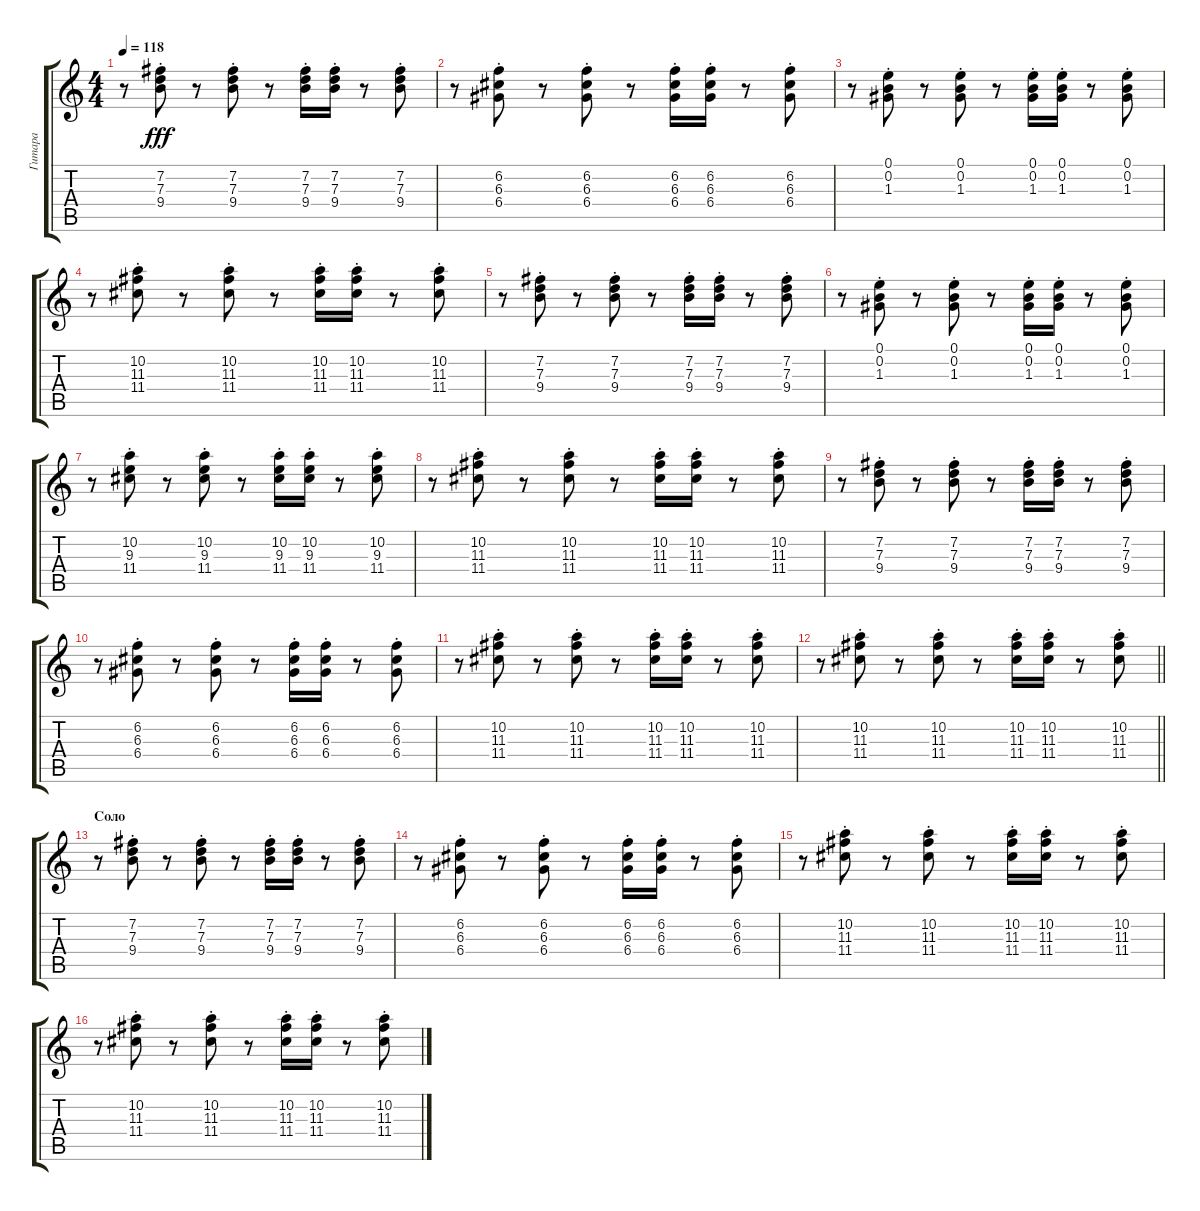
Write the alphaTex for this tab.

\track ("Гитара" "Гитара") {instrument acousticguitarsteel}
\staff {score tabs}
\tuning (E4 B3 G3 D3 A2 E2) {hide}
\ts (4 4)
\tempo 118
\clef g2
\ks c
r.8{dy fff} (7.2{st} 7.3{st} 9.4{st}).8 r.8 (7.2{st} 7.3{st} 9.4{st}).8 r.8 (7.2{st} 7.3{st} 9.4{st}).16 (7.2{st} 7.3{st} 9.4{st}).16 r.8 (7.2{st} 7.3{st} 9.4{st}).8 |
r.8 (6.2{st} 6.3{st} 6.4{st}).8 r.8 (6.2{st} 6.3{st} 6.4{st}).8 r.8 (6.2{st} 6.3{st} 6.4{st}).16 (6.2{st} 6.3{st} 6.4{st}).16 r.8 (6.2{st} 6.3{st} 6.4{st}).8 |
r.8 (0.1{st} 0.2{st} 1.3{st}).8 r.8 (0.1{st} 0.2{st} 1.3{st}).8 r.8 (0.1{st} 0.2{st} 1.3{st}).16 (0.1{st} 0.2{st} 1.3{st}).16 r.8 (0.1{st} 0.2{st} 1.3{st}).8 |
r.8 (10.2{st} 11.3{st} 11.4{st}).8 r.8 (10.2{st} 11.3{st} 11.4{st}).8 r.8 (10.2{st} 11.3{st} 11.4{st}).16 (10.2{st} 11.3{st} 11.4{st}).16 r.8 (10.2{st} 11.3{st} 11.4{st}).8 |
r.8 (7.2{st} 7.3{st} 9.4{st}).8 r.8 (7.2{st} 7.3{st} 9.4{st}).8 r.8 (7.2{st} 7.3{st} 9.4{st}).16 (7.2{st} 7.3{st} 9.4{st}).16 r.8 (7.2{st} 7.3{st} 9.4{st}).8 |
r.8 (0.1{st} 0.2{st} 1.3{st}).8 r.8 (0.1{st} 0.2{st} 1.3{st}).8 r.8 (0.1{st} 0.2{st} 1.3{st}).16 (0.1{st} 0.2{st} 1.3{st}).16 r.8 (0.1{st} 0.2{st} 1.3{st}).8 |
r.8 (10.2{st} 9.3{st} 11.4{st}).8 r.8 (10.2{st} 9.3{st} 11.4{st}).8 r.8 (10.2{st} 9.3{st} 11.4{st}).16 (10.2{st} 9.3{st} 11.4{st}).16 r.8 (10.2{st} 9.3{st} 11.4{st}).8 |
r.8 (10.2{st} 11.3{st} 11.4{st}).8 r.8 (10.2{st} 11.3{st} 11.4{st}).8 r.8 (10.2{st} 11.3{st} 11.4{st}).16 (10.2{st} 11.3{st} 11.4{st}).16 r.8 (10.2{st} 11.3{st} 11.4{st}).8 |
r.8 (7.2{st} 7.3{st} 9.4{st}).8 r.8 (7.2{st} 7.3{st} 9.4{st}).8 r.8 (7.2{st} 7.3{st} 9.4{st}).16 (7.2{st} 7.3{st} 9.4{st}).16 r.8 (7.2{st} 7.3{st} 9.4{st}).8 |
r.8 (6.2{st} 6.3{st} 6.4{st}).8 r.8 (6.2{st} 6.3{st} 6.4{st}).8 r.8 (6.2{st} 6.3{st} 6.4{st}).16 (6.2{st} 6.3{st} 6.4{st}).16 r.8 (6.2{st} 6.3{st} 6.4{st}).8 |
r.8 (10.2{st} 11.3{st} 11.4{st}).8 r.8 (10.2{st} 11.3{st} 11.4{st}).8 r.8 (10.2{st} 11.3{st} 11.4{st}).16 (10.2{st} 11.3{st} 11.4{st}).16 r.8 (10.2{st} 11.3{st} 11.4{st}).8 |
\barLineRight lightlight
r.8 (10.2{st} 11.3{st} 11.4{st}).8 r.8 (10.2{st} 11.3{st} 11.4{st}).8 r.8 (10.2{st} 11.3{st} 11.4{st}).16 (10.2{st} 11.3{st} 11.4{st}).16 r.8 (10.2{st} 11.3{st} 11.4{st}).8 |
\section ("" "Соло")
r.8 (7.2{st} 7.3{st} 9.4{st}).8 r.8 (7.2{st} 7.3{st} 9.4{st}).8 r.8 (7.2{st} 7.3{st} 9.4{st}).16 (7.2{st} 7.3{st} 9.4{st}).16 r.8 (7.2{st} 7.3{st} 9.4{st}).8 |
r.8 (6.2{st} 6.3{st} 6.4{st}).8 r.8 (6.2{st} 6.3{st} 6.4{st}).8 r.8 (6.2{st} 6.3{st} 6.4{st}).16 (6.2{st} 6.3{st} 6.4{st}).16 r.8 (6.2{st} 6.3{st} 6.4{st}).8 |
r.8 (10.2{st} 11.3{st} 11.4{st}).8 r.8 (10.2{st} 11.3{st} 11.4{st}).8 r.8 (10.2{st} 11.3{st} 11.4{st}).16 (10.2{st} 11.3{st} 11.4{st}).16 r.8 (10.2{st} 11.3{st} 11.4{st}).8 |
r.8 (10.2{st} 11.3{st} 11.4{st}).8 r.8 (10.2{st} 11.3{st} 11.4{st}).8 r.8 (10.2{st} 11.3{st} 11.4{st}).16 (10.2{st} 11.3{st} 11.4{st}).16 r.8 (10.2{st} 11.3{st} 11.4{st}).8
